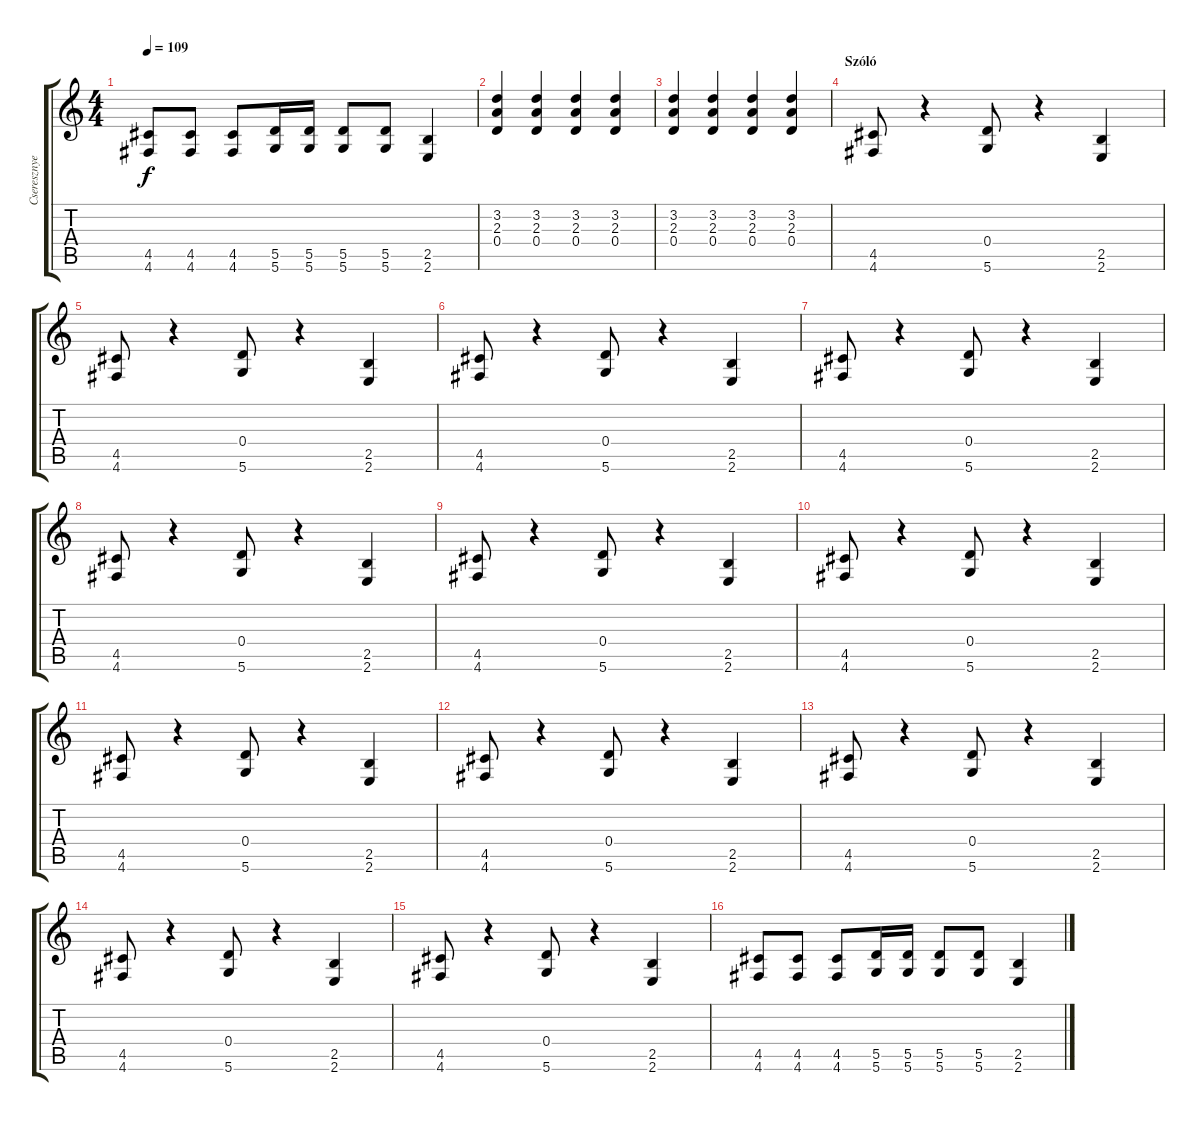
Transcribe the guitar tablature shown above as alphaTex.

\track ("Cseresznye (D-re hangolva)" "Cseresznye") {instrument overdrivenguitar}
\staff {score tabs}
\tuning (E4 B3 G3 D3 A2 D2) {hide}
\ts (4 4)
\tempo 109
\clef g2
\ks c
(4.5 4.6).8{dy f} (4.5 4.6).8 (4.5 4.6).8 (5.5 5.6).16 (5.5 5.6).16 (5.5 5.6).8 (5.5 5.6).8 (2.5 2.6).4 |
(3.2 2.3 0.4).4 (3.2 2.3 0.4).4 (3.2 2.3 0.4).4 (3.2 2.3 0.4).4 |
(3.2 2.3 0.4).4 (3.2 2.3 0.4).4 (3.2 2.3 0.4).4 (3.2 2.3 0.4).4 |
\section ("" "Szóló")
(4.5 4.6).8 r.4 (0.4 5.6).8 r.4 (2.5 2.6).4 |
(4.5 4.6).8 r.4 (0.4 5.6).8 r.4 (2.5 2.6).4 |
(4.5 4.6).8 r.4 (0.4 5.6).8 r.4 (2.5 2.6).4 |
(4.5 4.6).8 r.4 (0.4 5.6).8 r.4 (2.5 2.6).4 |
(4.5 4.6).8 r.4 (0.4 5.6).8 r.4 (2.5 2.6).4 |
(4.5 4.6).8 r.4 (0.4 5.6).8 r.4 (2.5 2.6).4 |
(4.5 4.6).8 r.4 (0.4 5.6).8 r.4 (2.5 2.6).4 |
(4.5 4.6).8 r.4 (0.4 5.6).8 r.4 (2.5 2.6).4 |
(4.5 4.6).8 r.4 (0.4 5.6).8 r.4 (2.5 2.6).4 |
(4.5 4.6).8 r.4 (0.4 5.6).8 r.4 (2.5 2.6).4 |
(4.5 4.6).8 r.4 (0.4 5.6).8 r.4 (2.5 2.6).4 |
(4.5 4.6).8 r.4 (0.4 5.6).8 r.4 (2.5 2.6).4 |
(4.5 4.6).8 (4.5 4.6).8 (4.5 4.6).8 (5.5 5.6).16 (5.5 5.6).16 (5.5 5.6).8 (5.5 5.6).8 (2.5 2.6).4
